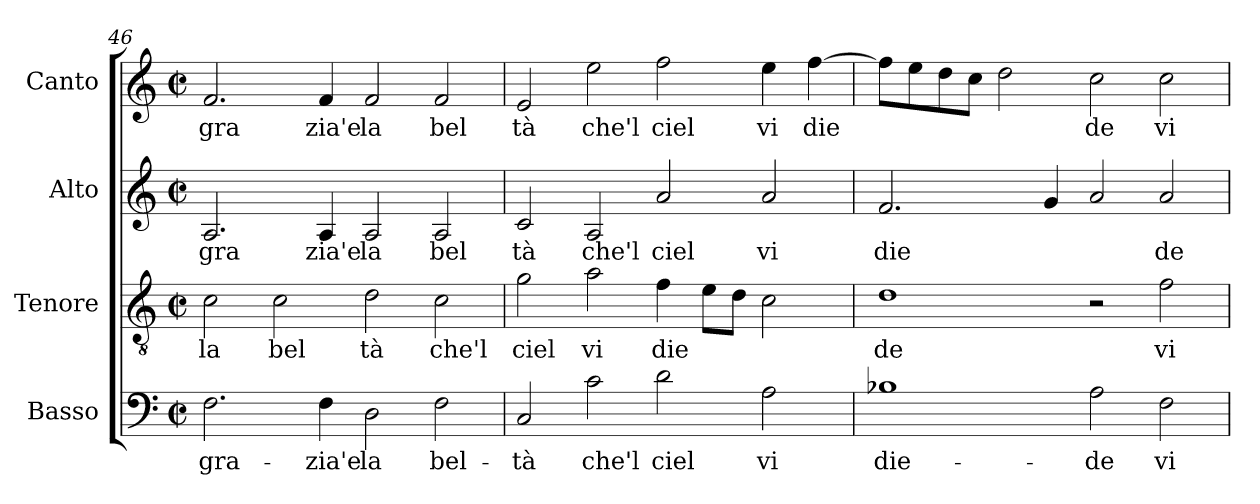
**kern	**text	**kern	**text	**kern	**text	**kern	**text
*part4	*part4	*part3	*part3	*part2	*part2	*part1	*part1
*staff4	*staff4	*staff3	*staff3	*staff2	*staff2	*staff1	*staff1
*I"Basso	*	*I"Tenore	*	*I"Alto	*	*I"Canto	*
*clefF4	*	*clefGv2	*	*clefG2	*	*clefG2	*
*k[]	*	*k[]	*	*k[]	*	*k[]	*
*C:	*	*C:	*	*C:	*	*C:	*
*M2/2	*	*M2/2	*	*M2/2	*	*M2/2	*
*met(c|)	*	*met(c|)	*	*met(c|)	*	*met(c|)	*
=46	=46	=46	=46	=46	=46	=46	=46
!	!LO:LY:b:cj	!	!LO:LY:b:cj	!	!LO:LY:b:cj	!	!LO:LY:b:cj
2.F\	gra-	2c\	la	2.A/	gra	2.f/	gra
!	!	!	!LO:LY:b:cj	!	!	!	!
.	.	2c\	bel	.	.	.	.
!	!LO:LY:b:cj	!	!	!	!LO:LY:b:cj	!	!LO:LY:b:cj
4F\	-zia'e	.	.	4A/	zia'e	4f/	zia'e
!	!LO:LY:b:cj	!	!LO:LY:b:cj	!	!LO:LY:b:cj	!	!LO:LY:b:cj
2D\	la	2d\	tà	2A/	la	2f/	la
!	!LO:LY:b:cj	!	!LO:LY:b:cj	!	!LO:LY:b:cj	!	!LO:LY:b:cj
2F\	bel-	2c\	che'l	2A/	bel	2f/	bel
=47	=47	=47	=47	=47	=47	=47	=47
!	!LO:LY:b:cj	!	!LO:LY:b:cj	!	!LO:LY:b:cj	!	!LO:LY:b:cj
2C/	-tà	2g\	ciel	2c/	tà	2e/	tà
!	!LO:LY:b:cj	!	!LO:LY:b:cj	!	!LO:LY:b:cj	!	!LO:LY:b:cj
2c\	che'l	2a\	vi	2A/	che'l	2ee\	che'l
!	!LO:LY:b:cj	!	!LO:LY:b:cj	!	!LO:LY:b:cj	!	!LO:LY:b:cj
2d\	ciel	4f\	die	2a/	ciel	2ff\	ciel
!	!	!	!LO:LY:b:cj	!	!	!	!
.	.	8e\L	.	.	.	.	.
!	!	!	!LO:LY:b:cj	!	!	!	!
.	.	8d\J	.	.	.	.	.
!	!LO:LY:b:cj	!	!LO:LY:b:cj	!	!LO:LY:b:cj	!	!LO:LY:b:cj
2A\	vi	2c\	.	2a/	vi	4ee\	vi
!	!	!	!	!	!	!	!LO:LY:b:cj
.	.	.	.	.	.	[<4ff\	die
!!LO:PB:g=z
=48	=48	=48	=48	=48	=48	=48	=48
!	!LO:LY:b:cj	!	!LO:LY:b:cj	!	!LO:LY:b:cj	!	!LO:LY:b:cj
1B-X	die-	1d	de	2.f/	die	8ff\L]	.
!	!	!	!	!	!	!	!LO:LY:b:cj
.	.	.	.	.	.	8ee\	.
!	!	!	!	!	!	!	!LO:LY:b:cj
.	.	.	.	.	.	8dd\	.
!	!	!	!	!	!	!	!LO:LY:b:cj
.	.	.	.	.	.	8cc\J	.
!	!	!	!	!	!	!	!LO:LY:b:cj
.	.	.	.	.	.	2dd\	.
!	!	!	!	!	!LO:LY:b:cj	!	!
.	.	.	.	4g/	.	.	.
!	!LO:LY:b:cj	!	!	!	!LO:LY:b:cj	!	!LO:LY:b:cj
2A\	-de	2r	.	2a/	.	2cc\	de
!	!LO:LY:b:cj	!	!LO:LY:b:cj	!	!LO:LY:b:cj	!	!LO:LY:b:cj
2F\	vi	2f\	vi	2a/	de	2cc\	vi
=	=	=	=	=	=	=	=
*-	*-	*-	*-	*-	*-	*-	*-
